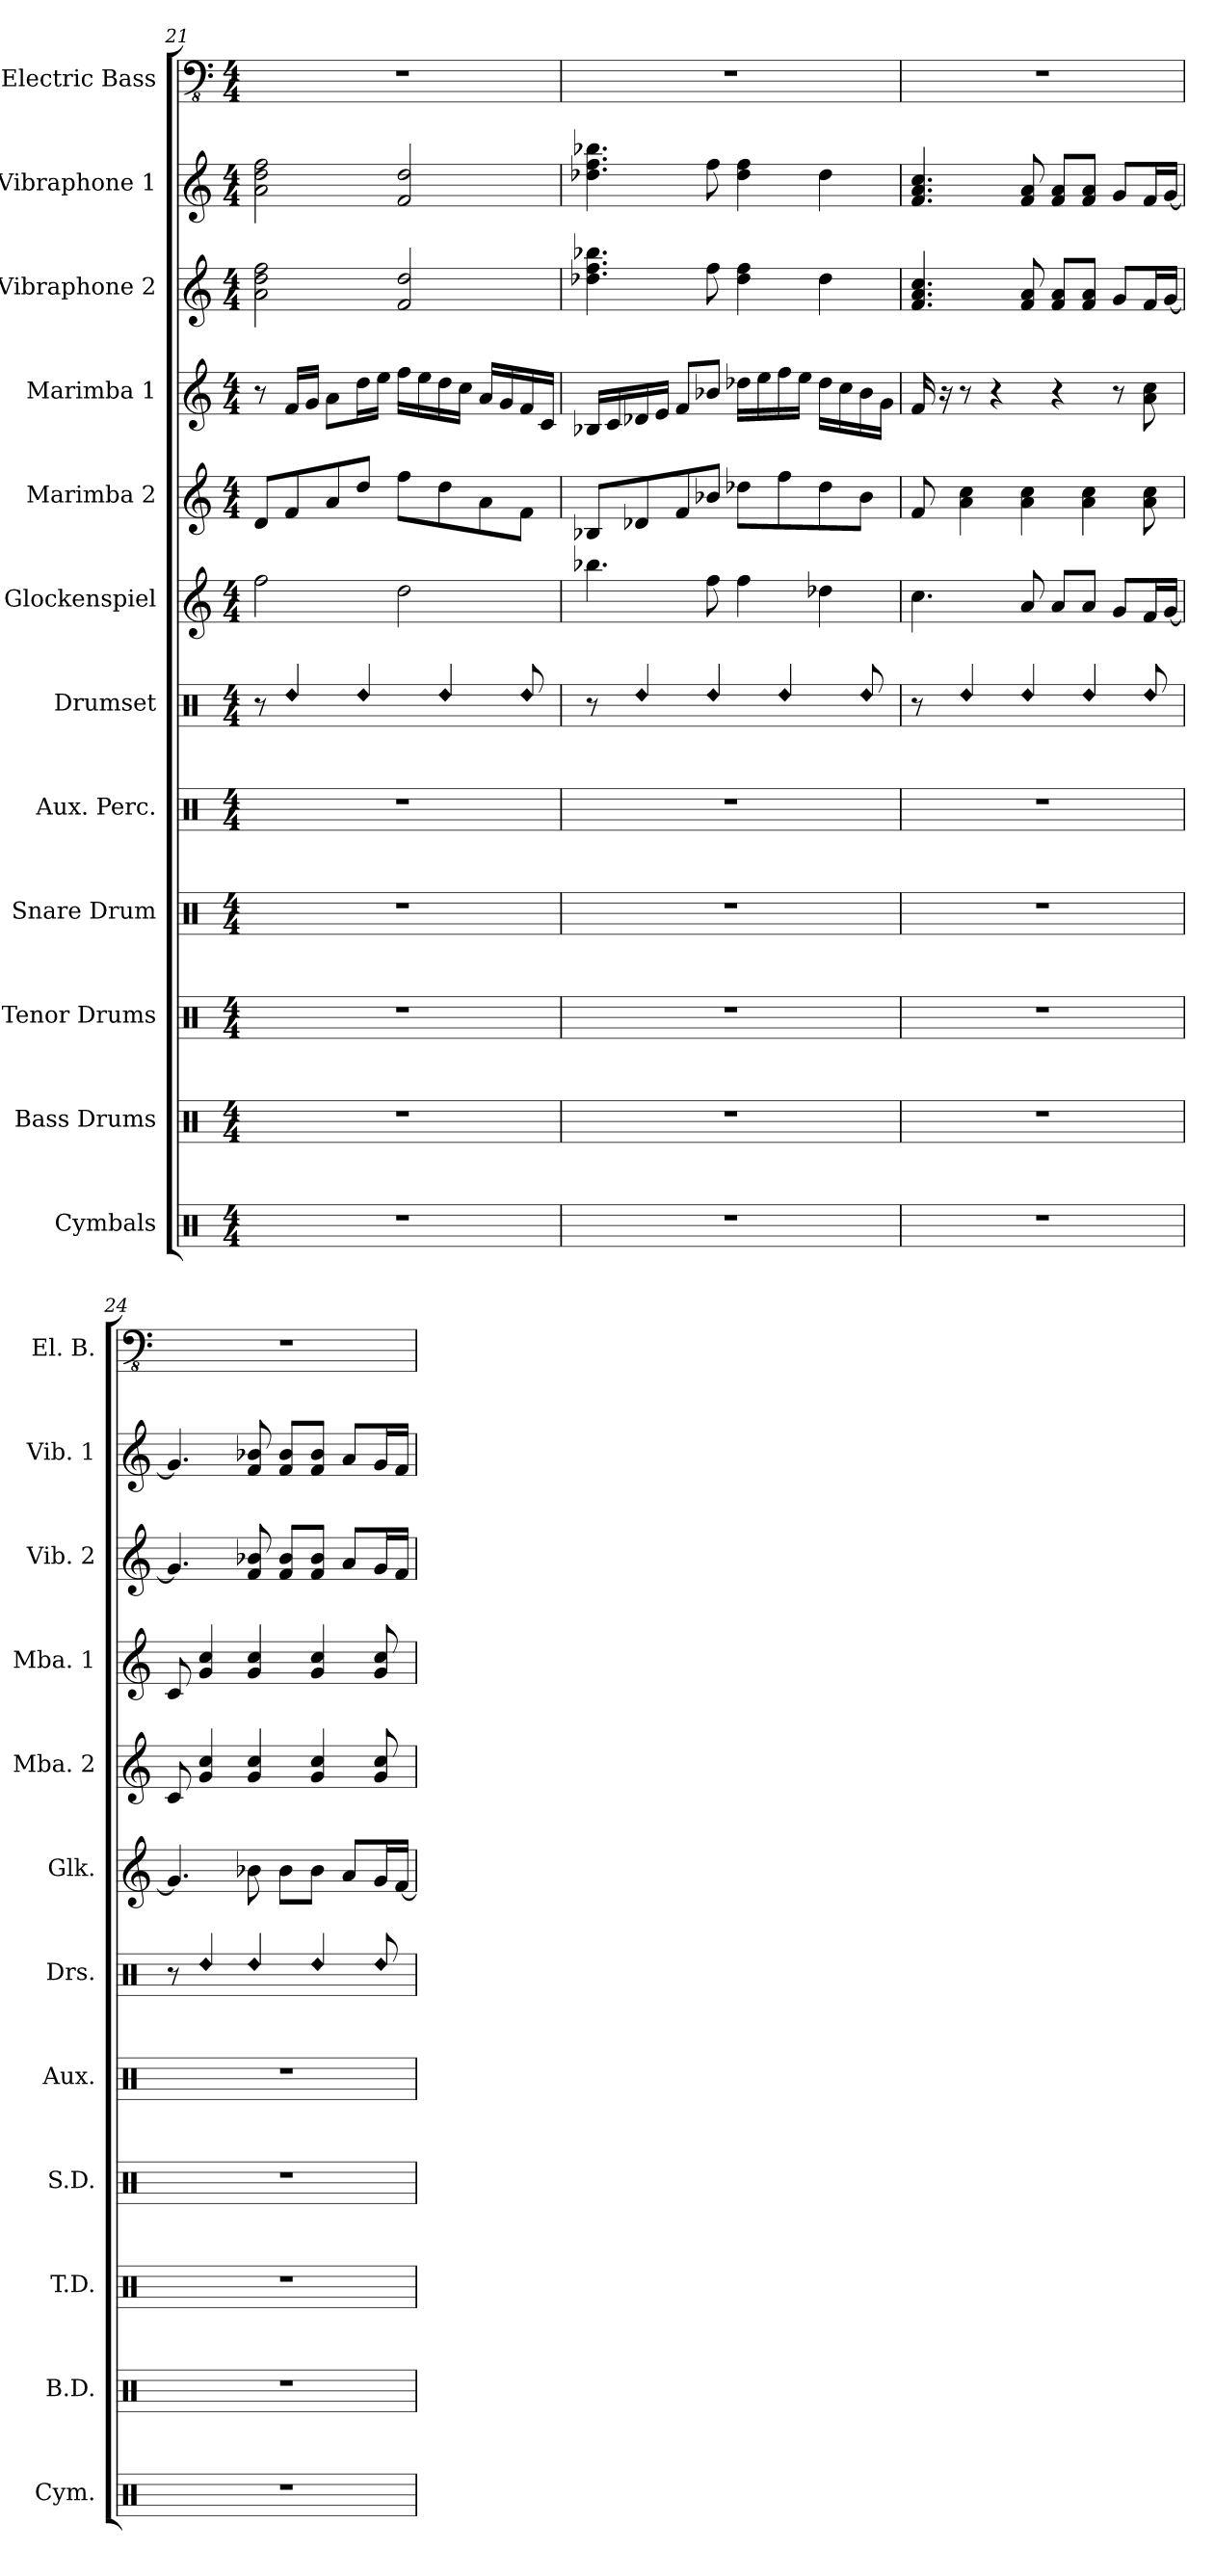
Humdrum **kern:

**kern	**kern	**kern	**kern	**kern	**kern	**kern	**kern	**kern	**kern	**kern	**kern
*part12	*part11	*part10	*part9	*part8	*part7	*part6	*part5	*part4	*part3	*part2	*part1
*staff12	*staff11	*staff10	*staff9	*staff8	*staff7	*staff6	*staff5	*staff4	*staff3	*staff2	*staff1
*I"Cymbals	*I"Bass Drums	*I"Tenor Drums	*I"Snare Drum	*I"Aux. Perc.	*I"Drumset	*I"Glockenspiel	*I"Marimba 2	*I"Marimba 1	*I"Vibraphone 2	*I"Vibraphone 1	*I"Electric Bass
*I'Cym.	*I'B.D.	*I'T.D.	*I'S.D.	*I'Aux.	*I'Drs.	*I'Glk.	*I'Mba. 2	*I'Mba. 1	*I'Vib. 2	*I'Vib. 1	*I'El. B.
*clefX	*clefX	*clefX	*clefX	*clefX	*clefX	*clefG2	*clefG2	*clefG2	*clefG2	*clefG2	*clefFv4
*	*	*	*	*	*	*ITrd-14c-24	*	*	*	*	*
*k[]	*k[]	*k[]	*k[]	*k[]	*k[]	*k[]	*k[]	*k[]	*k[]	*k[]	*k[]
*M4/4	*M4/4	*M4/4	*M4/4	*M4/4	*M4/4	*M4/4	*M4/4	*M4/4	*M4/4	*M4/4	*M4/4
=21	=21	=21	=21	=21	=21	=21	=21	=21	=21	=21	=21
1r	1r	1r	1r	1r	8r	2ffff\	8d/L	8r	2a\ 2dd\ 2ff\	2a\ 2dd\ 2ff\	1r
!	!	!	!	!	!LO:N:head=diamond	!	!	!	!	!	!
.	.	.	.	.	4Rdd/	.	8f/	16f/LL	.	.	.
.	.	.	.	.	.	.	.	16g/JJ	.	.	.
.	.	.	.	.	.	.	8a/	8a\L	.	.	.
!	!	!	!	!	!LO:N:head=diamond	!	!	!	!	!	!
.	.	.	.	.	4Rdd/	.	8dd/J	16dd\L	.	.	.
.	.	.	.	.	.	.	.	16ee\JJ	.	.	.
.	.	.	.	.	.	2dddd\	8ff\L	16ff\LL	2f/ 2dd/	2f/ 2dd/	.
.	.	.	.	.	.	.	.	16ee\	.	.	.
!	!	!	!	!	!LO:N:head=diamond	!	!	!	!	!	!
.	.	.	.	.	4Rdd/	.	8dd\	16dd\	.	.	.
.	.	.	.	.	.	.	.	16cc\JJ	.	.	.
.	.	.	.	.	.	.	8a\	16a/LL	.	.	.
.	.	.	.	.	.	.	.	16g/	.	.	.
!	!	!	!	!	!LO:N:head=diamond	!	!	!	!	!	!
.	.	.	.	.	8Rdd/	.	8f\J	16f/	.	.	.
.	.	.	.	.	.	.	.	16c/JJ	.	.	.
=22	=22	=22	=22	=22	=22	=22	=22	=22	=22	=22	=22
1r	1r	1r	1r	1r	8r	4.bbbb-X\	8B-X/L	16B-X/LL	4.dd-X\ 4.ff\ 4.bb-X\	4.dd-X\ 4.ff\ 4.bb-X\	1r
.	.	.	.	.	.	.	.	16c/	.	.	.
!	!	!	!	!	!LO:N:head=diamond	!	!	!	!	!	!
.	.	.	.	.	4Rdd/	.	8d-X/	16d-X/	.	.	.
.	.	.	.	.	.	.	.	16e/JJ	.	.	.
.	.	.	.	.	.	.	8f/	8f/L	.	.	.
!	!	!	!	!	!LO:N:head=diamond	!	!	!	!	!	!
.	.	.	.	.	4Rdd/	8ffff\	8b-X/J	8b-X/J	8ff\	8ff\	.
.	.	.	.	.	.	4ffff\	8dd-X\L	16dd-X\LL	4dd-\ 4ff\	4dd-\ 4ff\	.
.	.	.	.	.	.	.	.	16ee\	.	.	.
!	!	!	!	!	!LO:N:head=diamond	!	!	!	!	!	!
.	.	.	.	.	4Rdd/	.	8ff\	16ff\	.	.	.
.	.	.	.	.	.	.	.	16ee\JJ	.	.	.
.	.	.	.	.	.	4dddd-X\	8dd-\	16dd-\LL	4dd-\	4dd-\	.
.	.	.	.	.	.	.	.	16cc\	.	.	.
!	!	!	!	!	!LO:N:head=diamond	!	!	!	!	!	!
.	.	.	.	.	8Rdd/	.	8b-\J	16b-\	.	.	.
.	.	.	.	.	.	.	.	16g\JJ	.	.	.
!!LO:PB:g=z
=23	=23	=23	=23	=23	=23	=23	=23	=23	=23	=23	=23
1r	1r	1r	1r	1r	8r	4.cccc\	8f/	16f/	4.f/ 4.a/ 4.cc/	4.f/ 4.a/ 4.cc/	1r
.	.	.	.	.	.	.	.	16r	.	.	.
!	!	!	!	!	!LO:N:head=diamond	!	!	!	!	!	!
.	.	.	.	.	4Rdd/	.	4a\ 4cc\	8r	.	.	.
.	.	.	.	.	.	.	.	4r	.	.	.
!	!	!	!	!	!LO:N:head=diamond	!	!	!	!	!	!
.	.	.	.	.	4Rdd/	8aaa/	4a\ 4cc\	.	8f/ 8a/	8f/ 8a/	.
.	.	.	.	.	.	8aaa/L	.	4r	8f/ 8a/L	8f/ 8a/L	.
!	!	!	!	!	!LO:N:head=diamond	!	!	!	!	!	!
.	.	.	.	.	4Rdd/	8aaa/J	4a\ 4cc\	.	8f/ 8a/J	8f/ 8a/J	.
.	.	.	.	.	.	8ggg/L	.	8r	8g/L	8g/L	.
!	!	!	!	!	!LO:N:head=diamond	!	!	!	!	!	!
.	.	.	.	.	8Rdd/	16fff/L	8a\ 8cc\	8a\ 8cc\	16f/L	16f/L	.
.	.	.	.	.	.	[16ggg/JJ	.	.	[16g/JJ	[16g/JJ	.
=24	=24	=24	=24	=24	=24	=24	=24	=24	=24	=24	=24
1r	1r	1r	1r	1r	8r	4.ggg/]	8c/	8c/	4.g/]	4.g/]	1r
!	!	!	!	!	!LO:N:head=diamond	!	!	!	!	!	!
.	.	.	.	.	4Rdd/	.	4g/ 4cc/	4g/ 4cc/	.	.	.
!	!	!	!	!	!LO:N:head=diamond	!	!	!	!	!	!
.	.	.	.	.	4Rdd/	8bbb-X\	4g/ 4cc/	4g/ 4cc/	8f/ 8b-X/	8f/ 8b-X/	.
.	.	.	.	.	.	8bbb-\L	.	.	8f/ 8b-/L	8f/ 8b-/L	.
!	!	!	!	!	!LO:N:head=diamond	!	!	!	!	!	!
.	.	.	.	.	4Rdd/	8bbb-\J	4g/ 4cc/	4g/ 4cc/	8f/ 8b-/J	8f/ 8b-/J	.
.	.	.	.	.	.	8aaa/L	.	.	8a/L	8a/L	.
!	!	!	!	!	!LO:N:head=diamond	!	!	!	!	!	!
.	.	.	.	.	8Rdd/	16ggg/L	8g/ 8cc/	8g/ 8cc/	16g/L	16g/L	.
.	.	.	.	.	.	[16fff/JJ	.	.	16f/JJ	16f/JJ	.
=	=	=	=	=	=	=	=	=	=	=	=
*-	*-	*-	*-	*-	*-	*-	*-	*-	*-	*-	*-
